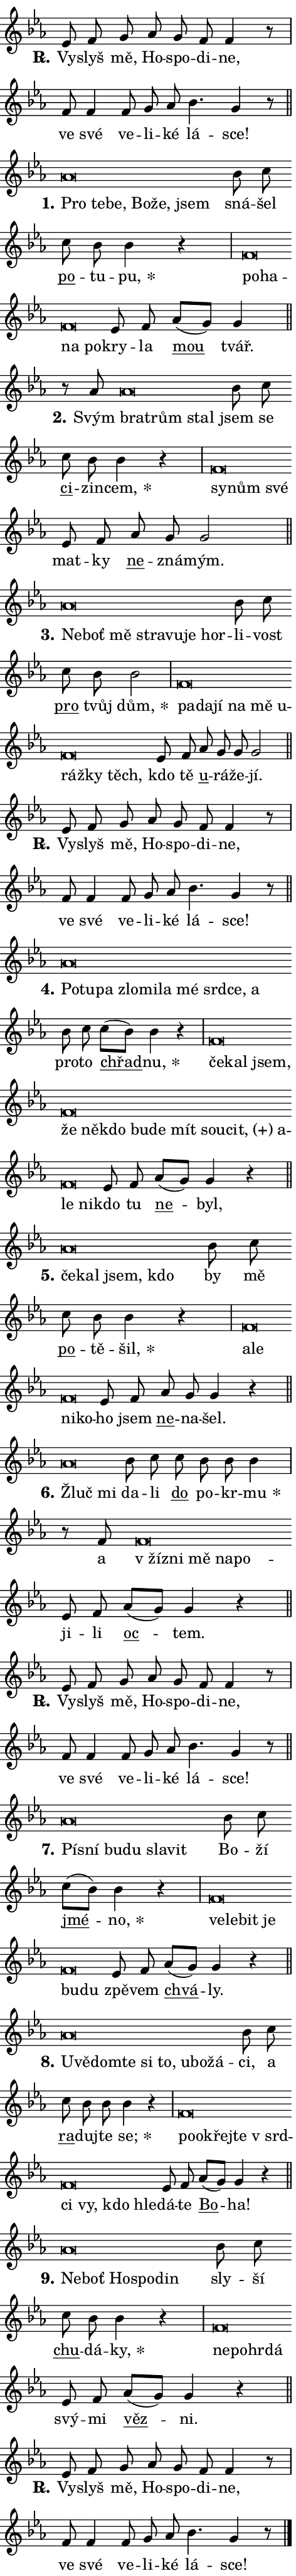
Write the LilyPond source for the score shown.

\version "2.24.0"
\header { tagline = "" }
\paper {
  indent = 0\cm
  top-margin = 0\cm
  right-margin = 0.13\cm % to fit lyric hyphens
  bottom-margin = 0\cm
  left-margin = 0\cm
  paper-width = 8\cm
  page-breaking = #ly:one-page-breaking
  system-system-spacing.basic-distance = #11
  score-system-spacing.basic-distance = #11
  ragged-last = ##f
}


%% Author: Thomas Morley
%% https://lists.gnu.org/archive/html/lilypond-user/2020-05/msg00002.html
#(define (line-position grob)
"Returns position of @var[grob} in current system:
   @code{'start}, if at first time-step
   @code{'end}, if at last time-step
   @code{'middle} otherwise
"
  (let* ((col (ly:item-get-column grob))
         (ln (ly:grob-object col 'left-neighbor))
         (rn (ly:grob-object col 'right-neighbor))
         (col-to-check-left (if (ly:grob? ln) ln col))
         (col-to-check-right (if (ly:grob? rn) rn col))
         (break-dir-left
           (and
             (ly:grob-property col-to-check-left 'non-musical #f)
             (ly:item-break-dir col-to-check-left)))
         (break-dir-right
           (and
             (ly:grob-property col-to-check-right 'non-musical #f)
             (ly:item-break-dir col-to-check-right))))
        (cond ((eqv? 1 break-dir-left) 'start)
              ((eqv? -1 break-dir-right) 'end)
              (else 'middle))))

#(define (tranparent-at-line-position vctor)
  (lambda (grob)
  "Relying on @code{line-position} select the relevant enry from @var{vctor}.
Used to determine transparency,"
    (case (line-position grob)
      ((end) (not (vector-ref vctor 0)))
      ((middle) (not (vector-ref vctor 1)))
      ((start) (not (vector-ref vctor 2))))))

noteHeadBreakVisibility =
#(define-music-function (break-visibility)(vector?)
"Makes @code{NoteHead}s transparent relying on @var{break-visibility}"
#{
  \override NoteHead.transparent =
    #(tranparent-at-line-position break-visibility)
#})

#(define delete-ledgers-for-transparent-note-heads
  (lambda (grob)
    "Reads whether a @code{NoteHead} is transparent.
If so this @code{NoteHead} is removed from @code{'note-heads} from
@var{grob}, which is supposed to be @code{LedgerLineSpanner}.
As a result ledgers are not printed for this @code{NoteHead}"
    (let* ((nhds-array (ly:grob-object grob 'note-heads))
           (nhds-list
             (if (ly:grob-array? nhds-array)
                 (ly:grob-array->list nhds-array)
                 '()))
           ;; Relies on the transparent-property being done before
           ;; Staff.LedgerLineSpanner.after-line-breaking is executed.
           ;; This is fragile ...
           (to-keep
             (remove
               (lambda (nhd)
                 (ly:grob-property nhd 'transparent #f))
               nhds-list)))
      ;; TODO find a better method to iterate over grob-arrays, similiar
      ;; to filter/remove etc for lists
      ;; For now rebuilt from scratch
      (set! (ly:grob-object grob 'note-heads)  '())
      (for-each
        (lambda (nhd)
          (ly:pointer-group-interface::add-grob grob 'note-heads nhd))
        to-keep))))

squashNotes = {
  \override NoteHead.X-extent = #'(-0.2 . 0.2)
  \override NoteHead.Y-extent = #'(-0.75 . 0)
  \override NoteHead.stencil =
    #(lambda (grob)
       (let ((pos (ly:grob-property grob 'staff-position)))
         (begin
           (if (< pos -7) (display "ERROR: Lower brevis then expected\n") (display ""))
           (if (<= pos -6) ly:text-interface::print ly:note-head::print))))
}
unSquashNotes = {
  \revert NoteHead.X-extent
  \revert NoteHead.Y-extent
  \revert NoteHead.stencil
}

hideNotes = \noteHeadBreakVisibility #begin-of-line-visible
unHideNotes = \noteHeadBreakVisibility #all-visible

% work-around for resetting accidentals
% https://lilypond.org/doc/v2.23/Documentation/notation/displaying-rhythms#unmetered-music
cadenzaMeasure = {
  \cadenzaOff
  \partial 1024 s1024
  \cadenzaOn
}

#(define-markup-command (accent layout props text) (markup?)
  "Underline accented syllable"
  (interpret-markup layout props
    #{\markup \override #'(offset . 4.3) \underline { #text }#}))

responsum = \markup \concat {
  "R" \hspace #-1.05 \path #0.1 #'((moveto 0 0.07) (lineto 0.9 0.8)) \hspace #0.05 "."
}

spaceSize = #0.6828661417322834 % exact space size for TeX Gyre Schola

\layout {
  \context {
    \Staff
    \remove "Time_signature_engraver"
    \override LedgerLineSpanner.after-line-breaking = #delete-ledgers-for-transparent-note-heads
  }
  \context {
    \Lyrics {
      \override LyricSpace.minimum-distance = \spaceSize
      \override LyricText.font-name = #"TeX Gyre Schola"
      \override LyricText.font-size = 1
      \override StanzaNumber.font-name = #"TeX Gyre Schola Bold"
      \override StanzaNumber.font-size = 1
    }
  }
  \context {
    \Score 
    \override NoteHead.text =
      #(lambda (grob) 
        (let ((pos (ly:grob-property grob 'staff-position)))
          #{\markup {
            \combine
              \halign #-0.55 \raise #(if (= pos -6) 0 0.5) \override #'(thickness . 2) \draw-line #'(3.2 . 0)
              \musicglyph "noteheads.sM1"
          }#}))
  }
}

% magnetic-lyrics.ily
%
%   written by
%     Jean Abou Samra <jean@abou-samra.fr>
%     Werner Lemberg <wl@gnu.org>
%
%   adapted by
%     Jiri Hon <jiri.hon@gmail.com>
%
% Version 2022-Apr-15

% https://www.mail-archive.com/lilypond-user@gnu.org/msg149350.html

#(define (Left_hyphen_pointer_engraver context)
   "Collect syllable-hyphen-syllable occurrences in lyrics and store
them in properties.  This engraver only looks to the left.  For
example, if the lyrics input is @code{foo -- bar}, it does the
following.

@itemize @bullet
@item
Set the @code{text} property of the @code{LyricHyphen} grob between
@q{foo} and @q{bar} to @code{foo}.

@item
Set the @code{left-hyphen} property of the @code{LyricText} grob with
text @q{foo} to the @code{LyricHyphen} grob between @q{foo} and
@q{bar}.
@end itemize

Use this auxiliary engraver in combination with the
@code{lyric-@/text::@/apply-@/magnetic-@/offset!} hook."
   (let ((hyphen #f)
         (text #f))
     (make-engraver
      (acknowledgers
       ((lyric-syllable-interface engraver grob source-engraver)
        (set! text grob)))
      (end-acknowledgers
       ((lyric-hyphen-interface engraver grob source-engraver)
        ;(when (not (grob::has-interface grob 'lyric-space-interface))
          (set! hyphen grob)));)
      ((stop-translation-timestep engraver)
       (when (and text hyphen)
         (ly:grob-set-object! text 'left-hyphen hyphen))
       (set! text #f)
       (set! hyphen #f)))))

#(define (lyric-text::apply-magnetic-offset! grob)
   "If the space between two syllables is less than the value in
property @code{LyricText@/.details@/.squash-threshold}, move the right
syllable to the left so that it gets concatenated with the left
syllable.

Use this function as a hook for
@code{LyricText@/.after-@/line-@/breaking} if the
@code{Left_@/hyphen_@/pointer_@/engraver} is active."
   (let ((hyphen (ly:grob-object grob 'left-hyphen #f)))
     (when hyphen
       (let ((left-text (ly:spanner-bound hyphen LEFT)))
         (when (grob::has-interface left-text 'lyric-syllable-interface)
           (let* ((common (ly:grob-common-refpoint grob left-text X))
                  (this-x-ext (ly:grob-extent grob common X))
                  (left-x-ext
                   (begin
                     ;; Trigger magnetism for left-text.
                     (ly:grob-property left-text 'after-line-breaking)
                     (ly:grob-extent left-text common X)))
                  ;; `delta` is the gap width between two syllables.
                  (delta (- (interval-start this-x-ext)
                            (interval-end left-x-ext)))
                  (details (ly:grob-property grob 'details))
                  (threshold (assoc-get 'squash-threshold details 0.2)))
             (when (< delta threshold)
               (let* (;; We have to manipulate the input text so that
                      ;; ligatures crossing syllable boundaries are not
                      ;; disabled.  For languages based on the Latin
                      ;; script this is essentially a beautification.
                      ;; However, for non-Western scripts it can be a
                      ;; necessity.
                      (lt (ly:grob-property left-text 'text))
                      (rt (ly:grob-property grob 'text))
                      (is-space (grob::has-interface hyphen 'lyric-space-interface))
                      (space (if is-space " " ""))
                      (extra-delta (if is-space spaceSize 0))
                      ;; Append new syllable.
                      (ltrt-space (if (and (string? lt) (string? rt))
                                (string-append lt space rt)
                                (make-concat-markup (list lt space rt))))
                      ;; Right-align `ltrt` to the right side.
                      (ltrt-space-markup (grob-interpret-markup
                               grob
                               (make-translate-markup
                                (cons (interval-length this-x-ext) 0)
                                (make-right-align-markup ltrt-space)))))
                 (begin
                   ;; Don't print `left-text`.
                   (ly:grob-set-property! left-text 'stencil #f)
                   ;; Set text and stencil (which holds all collected
                   ;; syllables so far) and shift it to the left.
                   (ly:grob-set-property! grob 'text ltrt-space)
                   (ly:grob-set-property! grob 'stencil ltrt-space-markup)
                   (ly:grob-translate-axis! grob (- (- delta extra-delta)) X))))))))))


#(define (lyric-hyphen::displace-bounds-first grob)
   ;; Make very sure this callback isn't triggered too early.
   (let ((left (ly:spanner-bound grob LEFT))
         (right (ly:spanner-bound grob RIGHT)))
     (ly:grob-property left 'after-line-breaking)
     (ly:grob-property right 'after-line-breaking)
     (ly:lyric-hyphen::print grob)))

squashThreshold = #0.4

\layout {
  \context {
    \Lyrics
    \consists #Left_hyphen_pointer_engraver
    \override LyricText.after-line-breaking =
      #lyric-text::apply-magnetic-offset!
    \override LyricHyphen.stencil = #lyric-hyphen::displace-bounds-first
    \override LyricText.details.squash-threshold = \squashThreshold
    \override LyricHyphen.minimum-distance = 0
    \override LyricHyphen.minimum-length = \squashThreshold
  }
}

squashText = \override LyricText.details.squash-threshold = 9999
unSquashText = \override LyricText.details.squash-threshold = \squashThreshold

leftText = \override LyricText.self-alignment-X = #LEFT
unLeftText = \revert LyricText.self-alignment-X

starOffset = #(lambda (grob) 
                (let ((x_offset (ly:self-alignment-interface::aligned-on-x-parent grob)))
                  (if (= x_offset 0) 0 (+ x_offset 1.2))))

star = #(define-music-function (syllable)(string?)
"Append star separator at the end of a syllable"
#{
  \once \override LyricText.X-offset = #starOffset
  \lyricmode { \markup {
    #syllable
    \override #'((font-name . "TeX Gyre Schola Bold")) \hspace #0.2 \lower #0.65 \larger "*"
  } }
#})

starAccent = #(define-music-function (syllable)(string?)
"Append star separator at the end of a syllable and make accent"
#{
  \once \override LyricText.X-offset = #starOffset
  \lyricmode { \markup {
    \accent #syllable
    \override #'((font-name . "TeX Gyre Schola Bold")) \hspace #0.2 \lower #0.65 \larger "*"
  } }
#})

breath = #(define-music-function (syllable)(string?)
"Append breathing indicator at the end of a syllable"
#{
  \lyricmode { \markup { #syllable "+" } }
#})

optionalBreath = #(define-music-function (syllable)(string?)
"Append optional breathing indicator at the end of a syllable"
#{
  \lyricmode { \markup { #syllable "(+)" } }
#})


\score {
    <<
        \new Voice = "melody" { \cadenzaOn \key es \major \relative { es'8 f g as g f f4 r8 \cadenzaMeasure \bar "|" f f4 \bar "" f8 g as \bar "" bes4. g4 r8 \cadenzaMeasure \bar "||" \break } }
        \new Lyrics \lyricsto "melody" { \lyricmode { \set stanza = \responsum
Vy -- slyš mě, Ho -- spo -- di -- ne, ve své ve -- li -- ké lá -- sce! } }
    >>
    \layout {}
}

\score {
    <<
        \new Voice = "melody" { \cadenzaOn \key es \major \relative { \squashNotes as'\breve*1/16 \hideNotes \breve*1/16 \bar "" \breve*1/16 \bar "" \breve*1/16 \bar "" \breve*1/16 \breve*1/16 \bar "" \unHideNotes \unSquashNotes bes8 c \bar "" c bes bes4 r \cadenzaMeasure \bar "|" \squashNotes f\breve*1/16 \hideNotes \breve*1/16 \bar "" \breve*1/16 \breve*1/16 \bar "" \unHideNotes \unSquashNotes es8 f \bar "" as[( g)] g4 \cadenzaMeasure \bar "||" \break } }
        \new Lyrics \lyricsto "melody" { \lyricmode { \set stanza = "1."
\leftText Pro \squashText te -- be, Bo -- že, jsem \unLeftText \unSquashText sná -- šel \markup \accent po -- tu -- \star pu, \leftText po -- \squashText ha -- na po -- \unLeftText \unSquashText kry -- la \markup \accent mou tvář. } }
    >>
    \layout {}
}

\score {
    <<
        \new Voice = "melody" { \cadenzaOn \key es \major \relative { r8 as' \squashNotes as\breve*1/16 \hideNotes \breve*1/16 \breve*1/16 \bar "" \unHideNotes \unSquashNotes bes8 c \bar "" c bes bes4 r \cadenzaMeasure \bar "|" \squashNotes f\breve*1/16 \hideNotes \breve*1/16 \breve*1/16 \bar "" \unHideNotes \unSquashNotes es8 f \bar "" as g g2 \cadenzaMeasure \bar "||" \break } }
        \new Lyrics \lyricsto "melody" { \lyricmode { \set stanza = "2."
Svým \leftText bra -- \squashText trům stal \unLeftText \unSquashText jsem se \markup \accent ci -- zin -- \star cem, \leftText sy -- \squashText nům své \unLeftText \unSquashText mat -- ky \markup \accent ne -- zná -- mým. } }
    >>
    \layout {}
}

\score {
    <<
        \new Voice = "melody" { \cadenzaOn \key es \major \relative { \squashNotes as'\breve*1/16 \hideNotes \breve*1/16 \bar "" \breve*1/16 \bar "" \breve*1/16 \bar "" \breve*1/16 \bar "" \breve*1/16 \breve*1/16 \bar "" \unHideNotes \unSquashNotes bes8 c \bar "" c bes bes2 \cadenzaMeasure \bar "|" \squashNotes f\breve*1/16 \hideNotes \breve*1/16 \bar "" \breve*1/16 \bar "" \breve*1/16 \bar "" \breve*1/16 \bar "" \breve*1/16 \bar "" \breve*1/16 \bar "" \breve*1/16 \breve*1/16 \bar "" \unHideNotes \unSquashNotes es8 f \bar "" as g g g2 \cadenzaMeasure \bar "||" \break } }
        \new Lyrics \lyricsto "melody" { \lyricmode { \set stanza = "3."
\leftText Ne -- \squashText boť mě stra -- vu -- je hor -- \unLeftText \unSquashText li -- vost \markup \accent pro tvůj \star dům, \leftText pa -- \squashText da -- jí na mě u -- ráž -- ky těch, \unLeftText \unSquashText kdo tě \markup \accent u -- rá -- že -- jí. } }
    >>
    \layout {}
}

\score {
    <<
        \new Voice = "melody" { \cadenzaOn \key es \major \relative { es'8 f g as g f f4 r8 \cadenzaMeasure \bar "|" f f4 \bar "" f8 g as \bar "" bes4. g4 r8 \cadenzaMeasure \bar "||" \break } }
        \new Lyrics \lyricsto "melody" { \lyricmode { \set stanza = \responsum
Vy -- slyš mě, Ho -- spo -- di -- ne, ve své ve -- li -- ké lá -- sce! } }
    >>
    \layout {}
}

\score {
    <<
        \new Voice = "melody" { \cadenzaOn \key es \major \relative { \squashNotes as'\breve*1/16 \hideNotes \breve*1/16 \bar "" \breve*1/16 \bar "" \breve*1/16 \bar "" \breve*1/16 \bar "" \breve*1/16 \bar "" \breve*1/16 \bar "" \breve*1/16 \bar "" \breve*1/16 \breve*1/16 \bar "" \unHideNotes \unSquashNotes bes8 c \bar "" c[( bes)] bes4 r \cadenzaMeasure \bar "|" \squashNotes f\breve*1/16 \hideNotes \breve*1/16 \bar "" \breve*1/16 \bar "" \breve*1/16 \bar "" \breve*1/16 \bar "" \breve*1/16 \bar "" \breve*1/16 \bar "" \breve*1/16 \bar "" \breve*1/16 \bar "" \breve*1/16 \bar "" \breve*1/16 \bar "" \breve*1/16 \bar "" \breve*1/16 \breve*1/16 \bar "" \unHideNotes \unSquashNotes es8 f \bar "" as[( g)] g4 r \cadenzaMeasure \bar "||" \break } }
        \new Lyrics \lyricsto "melody" { \lyricmode { \set stanza = "4."
\leftText Po -- \squashText tu -- pa zlo -- mi -- la mé srd -- ce, a \unLeftText \unSquashText pro -- to \markup \accent chřad -- \star nu, \leftText če -- \squashText kal jsem, že ně -- kdo bu -- de mít sou -- \optionalBreath cit, a -- le ni -- \unLeftText \unSquashText kdo tu \markup \accent ne -- byl, } }
    >>
    \layout {}
}

\score {
    <<
        \new Voice = "melody" { \cadenzaOn \key es \major \relative { \squashNotes as'\breve*1/16 \hideNotes \breve*1/16 \bar "" \breve*1/16 \breve*1/16 \bar "" \unHideNotes \unSquashNotes bes8 c \bar "" c bes bes4 r \cadenzaMeasure \bar "|" \squashNotes f\breve*1/16 \hideNotes \breve*1/16 \bar "" \breve*1/16 \breve*1/16 \bar "" \unHideNotes \unSquashNotes es8 f \bar "" as g g4 r \cadenzaMeasure \bar "||" \break } }
        \new Lyrics \lyricsto "melody" { \lyricmode { \set stanza = "5."
\leftText če -- \squashText kal jsem, kdo \unLeftText \unSquashText by mě \markup \accent po -- tě -- \star šil, \leftText a -- \squashText le ni -- ko -- \unLeftText \unSquashText ho jsem \markup \accent ne -- na -- šel. } }
    >>
    \layout {}
}

\score {
    <<
        \new Voice = "melody" { \cadenzaOn \key es \major \relative { \squashNotes as'\breve*1/16 \hideNotes \breve*1/16 \bar "" \unHideNotes \unSquashNotes bes8 c \bar "" c bes bes bes4 \cadenzaMeasure \bar "|" r8 f \squashNotes f\breve*1/16 \hideNotes \breve*1/16 \bar "" \breve*1/16 \bar "" \breve*1/16 \breve*1/16 \bar "" \unHideNotes \unSquashNotes es8 f \bar "" as[( g)] g4 r \cadenzaMeasure \bar "||" \break } }
        \new Lyrics \lyricsto "melody" { \lyricmode { \set stanza = "6."
\leftText Žluč \squashText mi \unLeftText \unSquashText da -- li \markup \accent do po -- kr -- \star mu a \leftText "v žíz" -- \squashText ni mě na -- po -- \unLeftText \unSquashText ji -- li \markup \accent oc -- tem. } }
    >>
    \layout {}
}

\score {
    <<
        \new Voice = "melody" { \cadenzaOn \key es \major \relative { es'8 f g as g f f4 r8 \cadenzaMeasure \bar "|" f f4 \bar "" f8 g as \bar "" bes4. g4 r8 \cadenzaMeasure \bar "||" \break } }
        \new Lyrics \lyricsto "melody" { \lyricmode { \set stanza = \responsum
Vy -- slyš mě, Ho -- spo -- di -- ne, ve své ve -- li -- ké lá -- sce! } }
    >>
    \layout {}
}

\score {
    <<
        \new Voice = "melody" { \cadenzaOn \key es \major \relative { \squashNotes as'\breve*1/16 \hideNotes \breve*1/16 \bar "" \breve*1/16 \bar "" \breve*1/16 \bar "" \breve*1/16 \breve*1/16 \bar "" \unHideNotes \unSquashNotes bes8 c \bar "" c[( bes)] bes4 r \cadenzaMeasure \bar "|" \squashNotes f\breve*1/16 \hideNotes \breve*1/16 \bar "" \breve*1/16 \bar "" \breve*1/16 \bar "" \breve*1/16 \breve*1/16 \bar "" \unHideNotes \unSquashNotes es8 f \bar "" as[( g)] g4 r \cadenzaMeasure \bar "||" \break } }
        \new Lyrics \lyricsto "melody" { \lyricmode { \set stanza = "7."
\leftText Pí -- \squashText sní bu -- du sla -- vit \unLeftText \unSquashText Bo -- ží \markup \accent jmé -- \star no, \leftText ve -- \squashText le -- bit je bu -- du \unLeftText \unSquashText zpě -- vem \markup \accent chvá -- ly. } }
    >>
    \layout {}
}

\score {
    <<
        \new Voice = "melody" { \cadenzaOn \key es \major \relative { \squashNotes as'\breve*1/16 \hideNotes \breve*1/16 \bar "" \breve*1/16 \bar "" \breve*1/16 \bar "" \breve*1/16 \bar "" \breve*1/16 \bar "" \breve*1/16 \bar "" \breve*1/16 \breve*1/16 \bar "" \unHideNotes \unSquashNotes bes8 c \bar "" c bes bes bes4 r \cadenzaMeasure \bar "|" \squashNotes f\breve*1/16 \hideNotes \breve*1/16 \bar "" \breve*1/16 \bar "" \breve*1/16 \bar "" \breve*1/16 \bar "" \breve*1/16 \bar "" \breve*1/16 \bar "" \breve*1/16 \breve*1/16 \bar "" \unHideNotes \unSquashNotes es8 f \bar "" as[( g)] g4 r \cadenzaMeasure \bar "||" \break } }
        \new Lyrics \lyricsto "melody" { \lyricmode { \set stanza = "8."
\leftText U -- \squashText vě -- dom -- te si to, u -- bo -- žá -- \unLeftText \unSquashText ci, a \markup \accent ra -- duj -- te \star se; \leftText po -- \squashText o -- křej -- te "v srd" -- ci vy, kdo hle -- \unLeftText \unSquashText dá -- te \markup \accent Bo -- ha! } }
    >>
    \layout {}
}

\score {
    <<
        \new Voice = "melody" { \cadenzaOn \key es \major \relative { \squashNotes as'\breve*1/16 \hideNotes \breve*1/16 \bar "" \breve*1/16 \bar "" \breve*1/16 \breve*1/16 \bar "" \unHideNotes \unSquashNotes bes8 c \bar "" c bes bes4 r \cadenzaMeasure \bar "|" \squashNotes f\breve*1/16 \hideNotes \breve*1/16 \bar "" \breve*1/16 \breve*1/16 \bar "" \unHideNotes \unSquashNotes es8 f \bar "" as[( g)] g4 r \cadenzaMeasure \bar "||" \break } }
        \new Lyrics \lyricsto "melody" { \lyricmode { \set stanza = "9."
\leftText Ne -- \squashText boť Ho -- spo -- din \unLeftText \unSquashText sly -- ší \markup \accent chu -- dá -- \star ky, \leftText ne -- \squashText po -- hr -- dá \unLeftText \unSquashText svý -- mi \markup \accent věz -- ni. } }
    >>
    \layout {}
}

\score {
    <<
        \new Voice = "melody" { \cadenzaOn \key es \major \relative { es'8 f g as g f f4 r8 \cadenzaMeasure \bar "|" f f4 \bar "" f8 g as \bar "" bes4. g4 r8 \cadenzaMeasure \bar "||" \break } \bar "|." }
        \new Lyrics \lyricsto "melody" { \lyricmode { \set stanza = \responsum
Vy -- slyš mě, Ho -- spo -- di -- ne, ve své ve -- li -- ké lá -- sce! } }
    >>
    \layout {}
}
